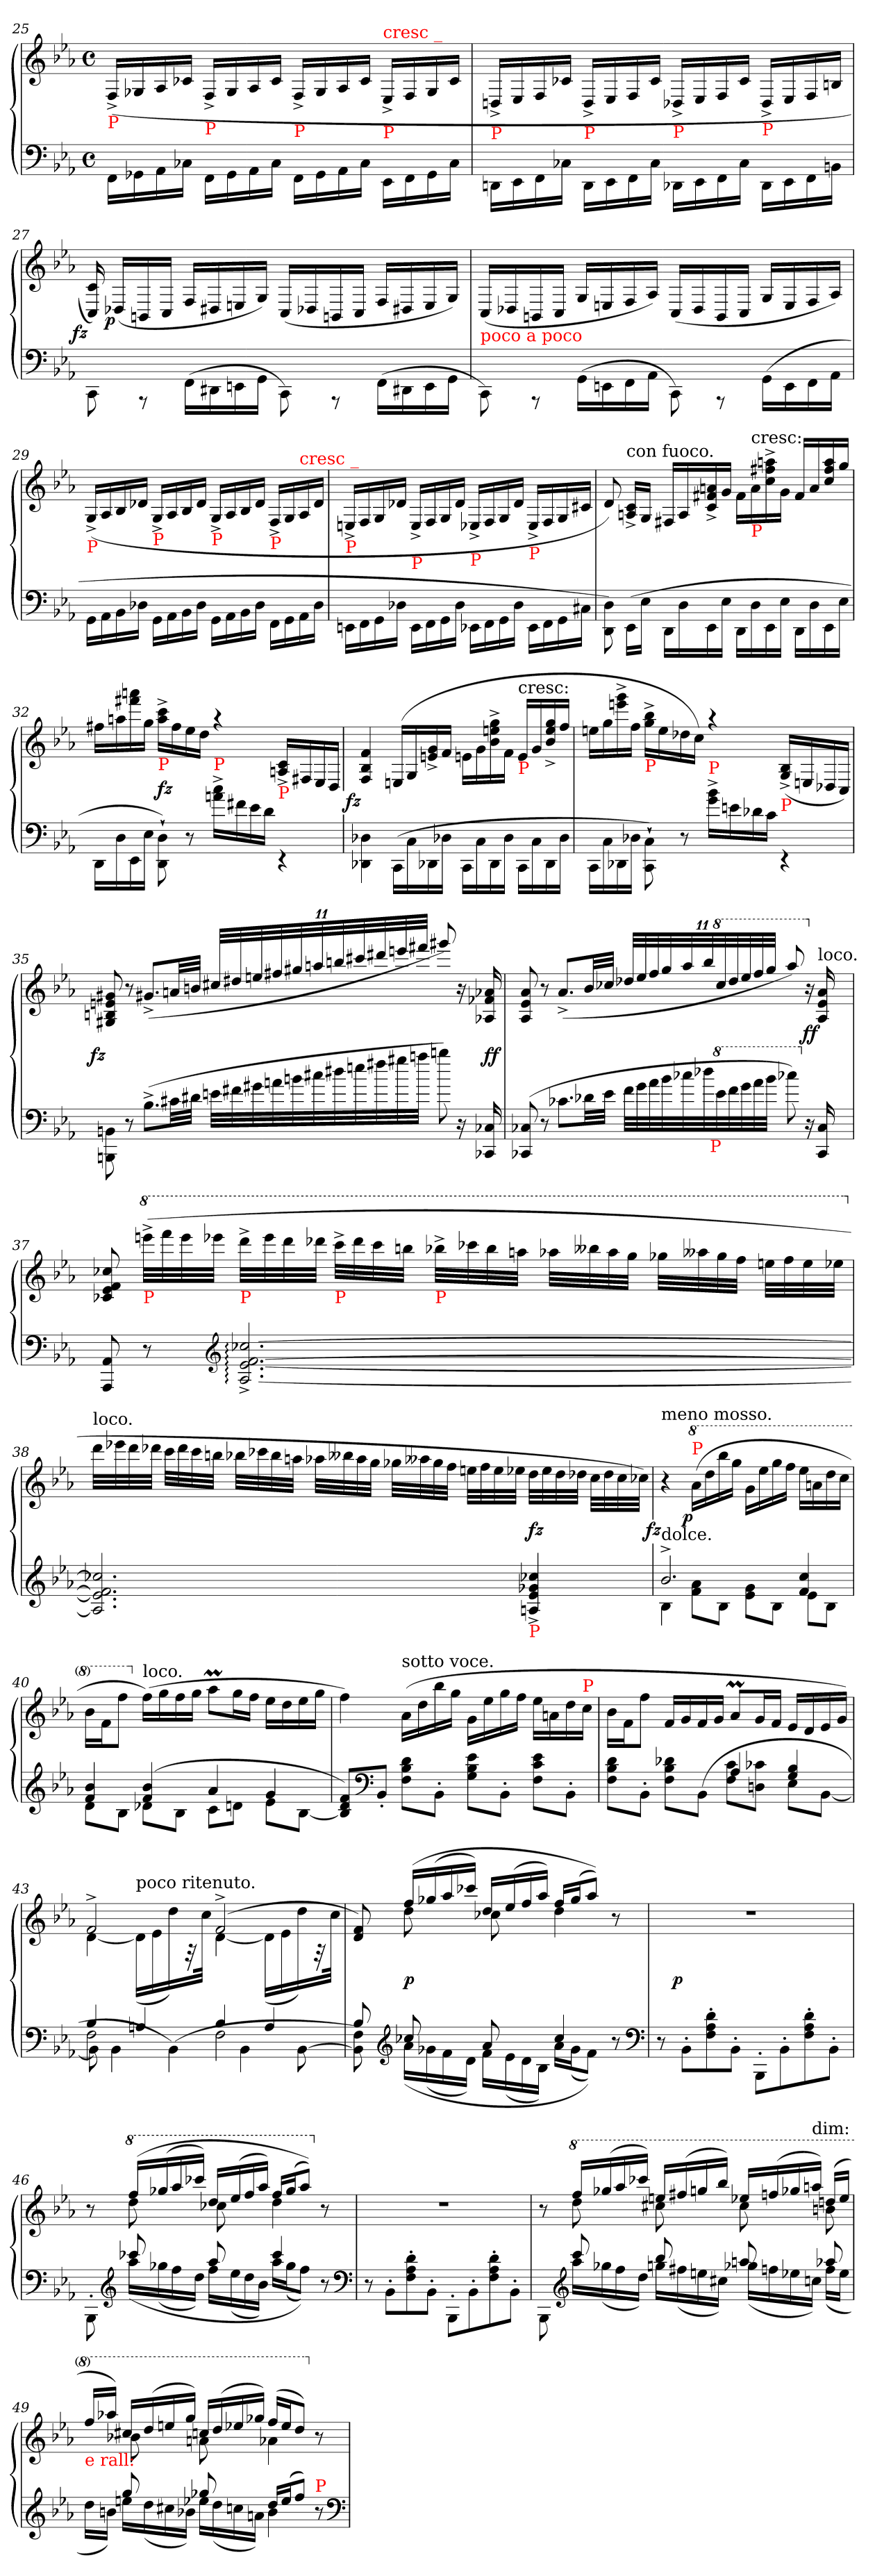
**kern	**kern	**dynam
*part1	*part1	*part1
*staff2	*staff1	*staff1/2
*clefF4	*clefG2	*
*k[b-e-a-]	*k[b-e-a-]	*
*M4/4	*M4/4	*
*met(c)	*met(c)	*
=25	=25	=25
!	!LO:TX:b:color=red:t=P	!
16FF\LL	(>16F^>/LL	.
16GG-X	16G-X	.
16AA-\	16A-/	.
16C-XJJ	16c-XJJ	.
!	!LO:TX:b:color=red:t=P	!
16FF\LL	16F^>/LL	.
16GG-\	16G-/	.
16AA-\	16A-/	.
16C-\JJ	16c-/JJ	.
!	!LO:TX:b:color=red:t=P	!
16FF\LL	16F^>/LL	.
16GG-\	16G-/	.
16AA-\	16A-/	.
16C-\JJ	16c-/JJ	.
!	!LO:TX:b:color=red:t=P	!
!	!LO:TX:a:color=red:t=cresc _	!
16EE-\LL	16E-^>/LL	.
16FF\	16F/	.
16GG-\	16G-/	.
16C-\JJ	16c-/JJ	.
=26	=26	=26
!	!LO:TX:b:color=red:t=P	!
16DDn\LL	16Dn^>/LL	.
16EE-\	16E-/	.
16FF\	16F/	.
16C-XJJ	16c-XJJ	.
!	!LO:TX:b:color=red:t=P	!
16DD\LL	16D^>/LL	.
16EE-\	16E-/	.
16FF\	16F/	.
16C-\JJ	16c-/JJ	.
!	!LO:TX:b:color=red:t=P	!
16DD-XLL	16D-X^>LL	.
16EE-\	16E-/	.
16FF\	16F/	.
16C-\JJ	16c-/JJ	.
!	!LO:TX:b:color=red:t=P	!
16DD-\LL	16D-^>/LL	.
16EE-\	16E-/	.
16FF\	16F/	.
16BBn\JJ	16Bn/JJ	.
=27	=27	=27
!	!	!LO:DY:rj
8CC\	16c/ 16C/)	fz
!	!	!LO:DY:rj
.	(>16D-XLL	p
8rAAA	16BBn/	.
.	16C/JJ	.
(<16FF\LL	16F/LL	.
16DD#X	16D#X	.
16EEn\	16En/	.
16GG\JJ	16G/JJ)	.
8CC\)	(>16C/LL	.
.	16D-X	.
8rAAA	16BBn/	.
.	16C/JJ	.
(<16FF\LL	16F/LL	.
16DD#X	16D#X	.
16EE\	16E/	.
16GG\JJ	16G/JJ)	.
=28	=28	=28
!	!LO:TX:b:color=red:t=poco a poco	!
8CC\)	(>16C/LL	.
.	16D-X	.
8rAAA	16BBn/	.
.	16C/JJ	.
(<16GG\LL	16G/LL	.
16EEn\	16En/	.
16FF\	16F/	.
16AA-\JJ	16A-/JJ)	.
8CC\)	(>16C/LL	.
.	16D-/	.
8rAAA	16BB/	.
.	16C/JJ	.
(<16GG\LL	16G/LL	.
16EE\	16E/	.
16FF\	16F/	.
16AA-\JJ	16A-/JJ)	.
=29	=29	=29
!	!LO:TX:b:color=red:t=P	!
16GG\LL	(>16G^>/LL	.
16AA-\	16A-/	.
16BB-\	16B-/	.
16D-XJJ	16d-XJJ	.
!	!LO:TX:b:color=red:t=P	!
16GG\LL	16G^>/LL	.
16AA-\	16A-/	.
16BB-\	16B-/	.
16D-\JJ	16d-/JJ	.
!	!LO:TX:b:color=red:t=P	!
16GG\LL	16G^>/LL	.
16AA-\	16A-/	.
16BB-\	16B-/	.
16D-\JJ	16d-/JJ	.
!	!LO:TX:b:color=red:t=P	!
16FF\LL	16F^>/LL	.
16GG\	16G/	.
!	!LO:TX:a:color=red:t=cresc _	!
16AA-\	16A-/	.
16D-\JJ	16d-/JJ	.
=30	=30	=30
!	!LO:TX:b:color=red:t=P	!
16EEn\LL	16En^>/LL	.
16FF\	16F/	.
16GG\	16G/	.
16D-XJJ	16d-XJJ	.
!	!LO:TX:b:color=red:t=P	!
16EE\LL	16E^>/LL	.
16FF\	16F/	.
16GG\	16G/	.
16D-\JJ	16d-/JJ	.
!	!LO:TX:b:color=red:t=P	!
16EE-XLL	16E-X^>LL	.
16FF\	16F/	.
16GG\	16G/	.
16D-\JJ	16d-/JJ	.
!	!LO:TX:b:color=red:t=P	!
16EE-\LL	16E-^>/LL	.
16FF\	16F/	.
16GG\	16G/	.
16C#XJJ	16c#XJJ	.
=31	=31	=31
8D\ 8DD\)	8d)	fz fz
!	!LO:TX:a:t=con fuoco.	!
(<16EE-\LL	16c^>/ 16An^>/LL	.
16E-\JJ	16G/JJ	.
16DD\LL	16F#X/LL	.
16D\	16A/	.
16EE-	16an^> 16f#X^> 16c^>	.
16E-JJ	16gJJ	.
16DD\LL	16f#LL	.
!	!LO:TX:t=cresc&colon;	!
!	!LO:TX:b:color=red:t=P	!
16D	16a	.
16EE-	16aan^> 16ff#X^> 16cc^>	.
16E-JJ	16gJJ	.
16DD\LL	16f#/LL	.
16D	16a	.
16EE-	16aa 16ff# 16cc	.
16E-JJ	16ggJJ	.
=32	=32	=32
16DD\LL	16ff#XLL	.
16D	16aan	.
16EE-	16aaan 16fff#X	.
16E-JJ	16ggJJ	.
!	!LO:TX:b:color=red:t=P	!
8D`>\ 8DD`>\)	16ccc^< 16aa^<LL	fz
.	16ff#	.
8r	16ee-	.
.	16ddJJ	.
!LO:TX:a:color=red:t=P	!	!
16cc^<\ 16an^<\LL	4raa	.
16f#X	.	.
16e-\	.	.
16d\JJ	.	.
!	!LO:TX:b:color=red:t=P	!
4rEE	16c^>/ 16An^>/LL	.
.	16F#X	.
.	16E-/	.
.	16D/JJ	.
=33	=33	=33
!	!	!LO:DY:rj
4D-X\ 4DD-X\	4f/ 4B-/ 4F/	fz
(>16CC\LL	(>16En/LL	.
16C\	16G/	.
16DD-X	16g^> 16en^>	.
16D-XJJ	16fJJ	.
16CC\LL	16enLL	.
16C	16g	.
16DD-	16gg^> 16een^> 16b-^>	.
16D-JJ	16fJJ	.
!	!LO:TX:t=cresc&colon;	!
!	!LO:TX:b:color=red:t=P	!
16CC\LL	16e/LL	.
16C	16g	.
16DD-	16gg^> 16ee^> 16b-^>	.
16D-JJ	16ffJJ	.
=34	=34	=34
16CC\LL	16eenLL	.
16C	16gg	.
16DD-X	16ggg^< 16eeen^<	.
16D-XJJ	16ffJJ	.
!	!LO:TX:b:color=red:t=P	!
8C`>\ 8CC`>\)	16bb-^< 16gg^<LL	.
.	16ee	.
8r	16dd-X	.
.	16ccJJ)	.
!LO:TX:a:color=red:t=P	!	!
16b-^<\ 16g^<\LL	4raa	.
16en\	.	.
16d-X	.	.
16c\JJ	.	.
!	!LO:TX:b:color=red:t=P	!
4rEE	(<16B-^>/ 16G^>/LL	.
.	16En/	.
.	16D-X/	.
.	16C/JJ)	.
=35	=35	=35
!	!	!LO:DY:rj
8BBn\ 8BBBn\	8g#X/ 8en/ 8Bn/ 8G#X/	fz
8r	8r	.
(<8.B-^>L	(>8.g#X^>L	.
32c#XLL	32anLL	.
32d#XJJJ	32bnJJJ	.
*Xtuplet	*Xbrackettup	*
44en\LLL	44cc#X/LLL	.
44f#X	44dd#X	.
44g#X	44een	.
44a\	44ff#X/	.
44bn\	44gg#X/	.
44cc#	44aan	.
44dd#	44bbn	.
44ee	44ccc#X	.
44ff#	44ddd#X	.
44gg#	44eeen	.
44aaJJJ	44fff#XJJJ	.
8bb)	8ggg#X/)	.
16r	16r	.
16C-X 16CC-X	16a-X 16f-X 16A-X	ff
=36	=36	=36
(<8C-X 8CC-X	8a- 8e- 8A-	.
8r	8r	.
8.c-XL	(>8.a-^</L	.
32d-XLL	32b-LL	.
32e-JJJ	32cc-XJJJ	.
44f\LLL	44dd-X/LLL	.
44g\	44ee-/	.
44a-\	44ff/	.
44b-\	44gg/	.
44cc-X\	44aa-/	.
44dd-	44bb-	.
*8va	*	*
*	*8va	*
!LO:TX:b:color=red:t=P	!	!
44ee-\	44ccc-/	.
44ff\	44ddd-/	.
44gg\	44eee-/	.
44aa-\	44fff/	.
44bb-\JJJ	44ggg/JJJ	.
8ccc-X)	8aaa-/)	.
*X8va	*	*
*	*X8va	*
16r	16r	.
!	!LO:TX:a:t=loco.	!
!	!	!LO:DY:rj
16C- 16CC-	16a- 16e- 16A-	ff
=37	=37	=37
8AA- 8AAA-	8cc-X 8f 8e- 8c-X	.
*	*8va	*
!	!LO:TX:b:color=red:t=P	!
8r	(>32eeeen^<LLL	.
.	32ffff	.
.	32eeee	.
.	32eeee-XJJJ	.
*clefG2	*	*
!	!LO:TX:b:color=red:t=P	!
[2.cc-X:^> [2.f:^> [2.e-:^> [2.A-:^>	32dddd^<LLL	.
.	32eeee-	.
.	32dddd	.
.	32dddd-XJJJ	.
!	!LO:TX:b:color=red:t=P	!
.	32cccc^<LLL	.
.	32dddd-	.
.	32cccc	.
.	32bbbnJJJ	.
!	!LO:TX:b:color=red:t=P	!
.	32bbb-X^<LLL	.
.	32cccc-X	.
.	32bbb-	.
.	32aaanJJJ	.
.	32aaa-XLLL	.
.	32bbb--X	.
.	32aaa-	.
.	32gggJJJ	.
.	32ggg-XLLL	.
.	32aaa--X	.
.	32ggg-	.
.	32fffJJJ	.
.	32eeenLLL	.
.	32fff	.
.	32eee	.
.	32eee-XJJJ	.
=38	=38	=38
*	*X8va	*
!	!LO:TX:a:t=loco.	!
2.cc-X] 2.f] 2.e-] 2.A-]	32dddLLL	.
.	32eee-X	.
.	32ddd	.
.	32ddd-XJJJ	.
.	32cccLLL	.
.	32ddd-	.
.	32ccc	.
.	32bbnJJJ	.
.	32bb-XLLL	.
.	32ccc-X	.
.	32bb-	.
.	32aanJJJ	.
.	32aa-XLLL	.
.	32bb--X	.
.	32aa-	.
.	32ggJJJ	.
.	32gg-XLLL	.
.	32aa--X	.
.	32gg-	.
.	32ffJJJ	.
.	32eenLLL	.
.	32ff	.
.	32ee	.
.	32ee-XJJJ	.
!LO:TX:b:color=red:t=P	!	!
4cc-X^> 4g-X^> 4e-^> 4An^>	32ddLLL	fz
.	32ee-	.
.	32dd	.
.	32dd-XJJJ	.
.	32ccLLL	.
.	32dd-	.
.	32cc	.
.	32cc-XJJJ)	.
=39	=39	=39
*^	*	*
!	!	!LO:TX:a:t=meno mosso.	!
!LO:TX:a:t=dolce.	!	!	!
!	!	!	!LO:DY:rj
2.b-^>	4B-	4r	fz
*	*	*8va	*
!	!	!LO:TX:a:color=red:t=P	!
!	!	!	!LO:DY:rj
.	8a- 8fL	(>16aa-LL	p
.	.	16ddd	.
.	8B-J	16bbb-	.
.	.	16gggJJ	.
.	8g 8e-L	16ggLL	.
.	.	16eee-	.
.	8B-J	16ggg	.
.	.	16fffJJ	.
4cc 4f	8e-L	16eee-LL	.
.	.	16aan	.
.	8B-J	16ddd	.
.	.	16cccJJ	.
=40	=40	=40	=40
4b- 4f	8dL	16bb-LL	.
.	.	16ffJ	.
.	8B-J	8fffJ	.
*	*	*X8va	*
!	!	!LO:TX:a:t=loco.	!
(>4b- 4f	8d-XL	(>16ffLL)	.
.	.	16gg	.
.	8B-J	16ff	.
.	.	16ggJJ	.
4a-	8cL	8aa-ML	.
.	8dnJ	16ggL	.
.	.	16ffJJ	.
4g	8e-L	16ee-LL	.
.	.	16dd	.
.	[8B-J	16ee-	.
.	.	16ggJJ	.
*v	*v	*	*
=41	=41	=41
8f 8d 8B-]L)	4ff)	.
*clefF4	*	*
8BB-'<J	.	.
!	!LO:TX:a:t=sotto voce.	!
8d 8B- 8FL	(>16a-LL	.
.	16dd	.
8BB-'>J	16bb-	.
.	16ggJJ	.
8e- 8B- 8GL	16gLL	.
.	16ee-	.
8BB-'>J	16gg	.
.	16ffJJ	.
8e- 8c 8FL	16ee-LL	.
.	16an	.
8BB-'>J	16dd	.
!	!LO:TX:a:color=red:t=P	!
.	16ccJJ	.
=42	=42	=42
*^	*	*
2ryy	8d 8B- 8FL	16b-LL	.
.	.	16fJ	.
.	8BB-'>J	8ffJ	.
.	8d-X 8B- 8FL	16fLL	.
.	.	16g	.
.	(>8BB-J	16f	.
.	.	16gJJ	.
4A-	8c 8FL	8a-ML	.
.	8c-X 8DnJ	16gL	.
.	.	16fJJ	.
4B- 4G	8E-L	16e-LL	.
.	.	16d	.
.	[8BB-J	16e-	.
.	.	16gJJ)	.
=43	=43	=43	=43
*	*^	*^	*
4B-	2F	8BB-\]	2f^>	[4d	.
.	.	4BB-\	.	.	.
!	!	!	!	!LO:TX:a:t=poco ritenuto.	!
4An	.	.	.	(>16dLL]	.
.	.	.	.	16e-	.
.	.	(>4BB-\)	.	16dd)	.
.	.	.	.	32r	.
.	.	.	.	32ccJJk)	.
4B-	2F	.	(>2f^>	[4d	.
.	.	4BB-\	.	.	.
4A	.	.	.	(>16dLL]	.
.	.	.	.	16e-	.
.	.	[8BB-\	.	16dd)	.
.	.	.	.	32r	.
.	.	.	.	(>32ccJJk	.
*	*v	*v	*	*	*
=44	=44	=44	=44	=44
8B-	8F 8BB-])	8f 8d)	8ryy	.
*clefG2	*	*	*	*
8cc-X	(<16a-LL	(>16ffLL	8dd	p
.	(>16g-X	(<16gg-X	.	.
8ryy	16f	16aa-	8ryy	.
.	16dJJ)	16ccc-XJJ)	.	.
8a-	16fLL	16ddLL	8cc-X	.
.	(>16e-	(<16ee-	.	.
8ryy	16d	16ff	8ryy	.
.	16B-JJ)	16aa-JJ)	.	.
4cc-	16a-LL	16ffLL	4dd	.
.	(>16g-J	(<16gg-J	.	.
.	8fJ))	8aa-J))	.	.
8r	8ryy	8r	8ryy	.
*v	*v	*	*	*
*clefF4	*	*	*
=45	=45	=45	=45
8r	1rdd	8ryy	.
!	!	!	!LO:DY:rj
8BB-'>L	.	2..ryy	p
8d'> 8A-'> 8F'>	.	.	.
8BB-'>J	.	.	.
8BBB-'>\L	.	.	.
8BB-'>	.	.	.
8d'> 8A-'> 8F'>	.	.	.
8BB-'>J	.	.	.
=46	=46	=46	=46
*^	*	*	*
8ryy	8BBB-'>\	8r	8ryy	.
*clefG2	*	*	*	*
*	*	*8va	*	*
8ccc-X	(<16aa-LL	(>16fffLL	8ddd	.
.	(>16gg-X	(<16ggg-X	.	.
8ryy	16ff	16aaa-	8ryy	.
.	16ddJJ)	16cccc-XJJ)	.	.
8aa-	16ffLL	16dddLL	8ccc-X	.
.	(>16ee-	(<16eee-	.	.
8ryy	16dd	16fff	8ryy	.
.	16b-JJ)	16aaa-JJ)	.	.
4ccc-	16aa-LL	16fffLL	4ddd	.
.	(>16gg-J	(<16ggg-J	.	.
.	8ffJ))	8aaa-J))	.	.
*	*	*X8va	*	*
8r	8ryy	8r	8ryy	.
*v	*v	*	*	*
*	*v	*v	*
*clefF4	*	*
=47	=47	=47
8r	1rdd	.
8BB-'>L	.	.
8d'> 8A-'> 8F'>	.	.
8BB-'>J	.	.
8BBB-'>\L	.	.
8BB-'>	.	.
8d'> 8A-'> 8F'>	.	.
8BB-'>J	.	.
=48	=48	=48
*^	*^	*
8ryy	8BBB-\	8r	8ryy	.
*clefG2	*	*	*	*
*	*	*8va	*	*
8ccc	16aa-LL	16fffLL	8ddd	.
.	(>16gg-X	(<16ggg-X	.	.
8ryy	16ff	16aaa-	8ryy	.
.	16ddJJ)	16cccc-XJJ)	.	.
8bb-	16ggnLL	16eeenLL	8ccc#X	.
.	(>16ff#X	(<16fff#X	.	.
8ryy	16een	16gggn	8ryy	.
.	16cc#XJJ)	16bbb-JJ)	.	.
8aan	(>16gg-XLL	16eee-XLL	8ccc#	.
.	16ffn	(<16fffn	.	.
8ryy	16ee-X	16ggg-X	8ryy	.
!	!	!LO:TX:t=dim&colon;	!	!
.	16ccnJJ)	16aaanJJ)	.	.
8aa-X	(>16ffLL	(<16dddnLL	8bbn	.
.	16ee-JJ	16eee-JJ	.	.
=49	=49	=49	=49	=49
!	!	!LO:TX:b:color=red:t=e rall&colon;	!	!
8ryy	16ddLL	16fff/LL	8ryy	.
.	16bnJJ)	16aaa-XJJ)	.	.
8gg	16eenLL	16ccc#XLL	8bb-X	.
.	(>16dd	(<16ddd	.	.
8ryy	16cc#X	16eeen	8ryy	.
.	16b-XJJ)	16gggJJ)	.	.
8gg-X	16ee-XLL	16cccnLL	8aan	.
.	(>16dd	(<16ddd	.	.
8ryy	16ccn	16eee-X	8ryy	.
.	16anJJ)	16ggg-XJJ)	.	.
16ddLL	4b-	(<16fffLL	4aa-X	.
(<16ee-J	.	16eee-J	.	.
8ffJ)	.	8dddJ)	.	.
*	*	*X8va	*	*
!LO:TX:a:color=red:t=P	!	!	!	!
8r	8ryy	8r	8ryy	.
*v	*v	*	*	*
*	*v	*v	*
*clefF4	*	*
=	=	=
*-	*-	*-
